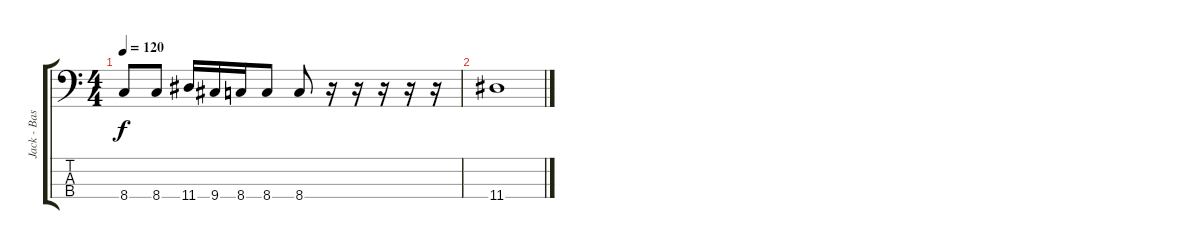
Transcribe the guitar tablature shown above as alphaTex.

\track ("Jack - Bass" "Jack - Bas") {instrument electricbassfinger}
\staff {score tabs}
\tuning (G2 D2 A1 E1) {hide}
\ts (4 4)
\tempo 120
\clef f4
\ks c
8.4.8{dy f} 8.4.8 11.4.16 9.4.16 8.4.16 8.4.8 8.4.8 r.16 r.16 r.16 r.16 r.16 |
11.4.1
